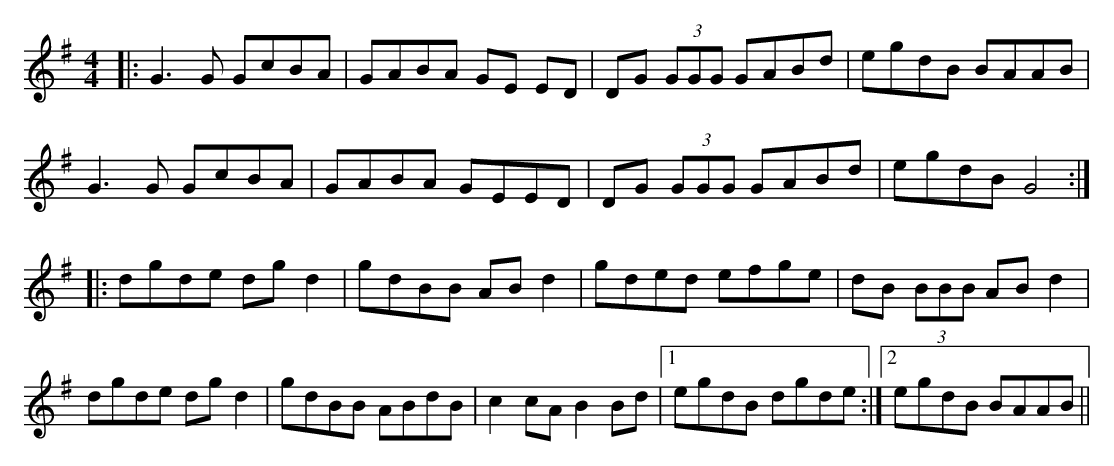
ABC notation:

X:1
M:4/4
K:G
|:G3G GcBA|GABA GE ED|DG (3GGG GABd|egdB BAAB|
G3G GcBA|GABA GEED|DG (3GGG GABd|egdB G4:|
|:dgde dgd2|gdBB ABd2|gded efge|dB (3BBB ABd2|
dgde dgd2|gdBB ABdB|c2cA B2Bd|1 egdB dgde:|2 egdB BAAB||
